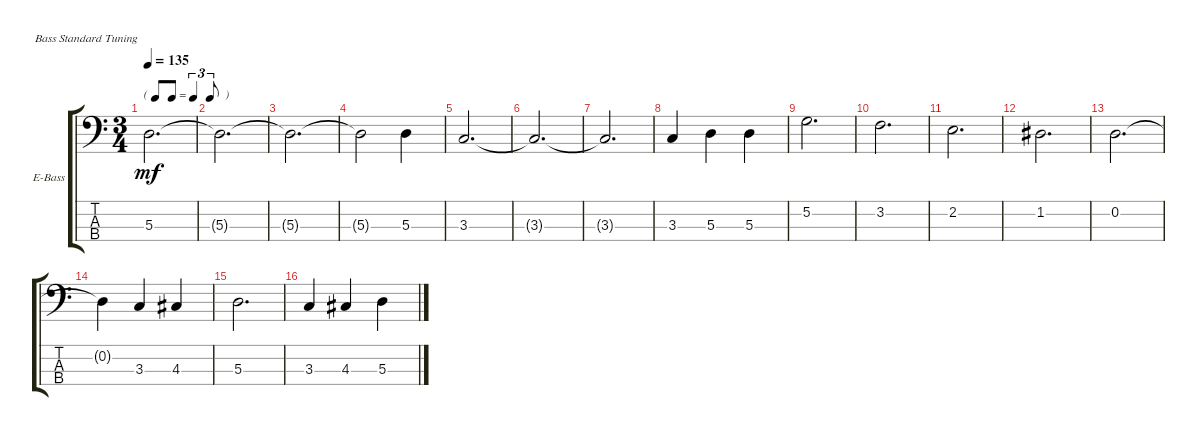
\defaultSystemsLayout 4
\bracketExtendMode groupsimilarinstruments
\firstSystemTrackNameOrientation horizontal
\otherSystemsTrackNameOrientation horizontal
\track ("Bass" "E-Bass") {instrument electricbassfinger}
\staff {score tabs}
\tuning (G2 D2 A1 E1)
\ts (3 4)
\tf triplet8th
\tempo 135
\clef f4
\ks c
5.3.2{d dy mf instrument electricbassfinger} |
5.3{t}.2{d} |
5.3{t}.2{d} |
5.3{t}.2 5.3.4 |
3.3.2{d} |
3.3{t}.2{d} |
3.3{t}.2{d} |
3.3.4 5.3.4 5.3.4 |
5.2.2{d} |
3.2.2{d} |
2.2.2{d} |
1.2.2{d} |
0.2.2{d} |
0.2{t}.4 3.3.4 4.3.4 |
5.3.2{d} |
3.3.4 4.3.4 5.3.4
